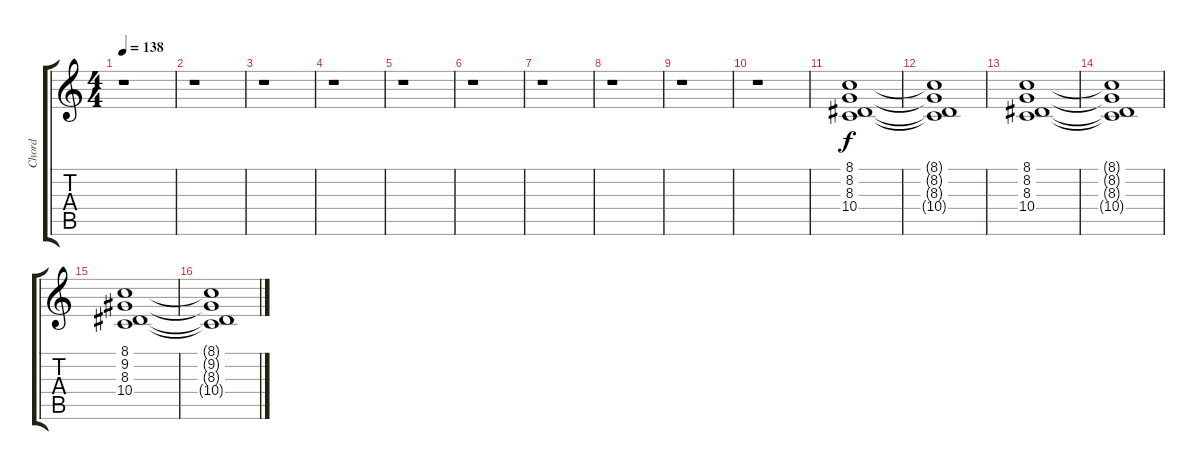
\track ("Chord" "Chord") {instrument fx1rain}
\staff {score tabs}
\tuning (E4 B3 G3 D3 A2 E2) {hide}
\ts (4 4)
\tempo 138
\clef g2
\ks c
r.1{dy f} |
r.1 |
r.1 |
r.1 |
r.1 |
r.1 |
r.1 |
r.1 |
r.1 |
r.1 |
(8.1 8.2 8.3 10.4).1 |
(8.1{t} 8.2{t} 8.3{t} 10.4{t}).1 |
(8.1 8.2 8.3 10.4).1 |
(8.1{t} 8.2{t} 8.3{t} 10.4{t}).1 |
(8.1 9.2 8.3 10.4).1 |
(8.1{t} 9.2{t} 8.3{t} 10.4{t}).1
